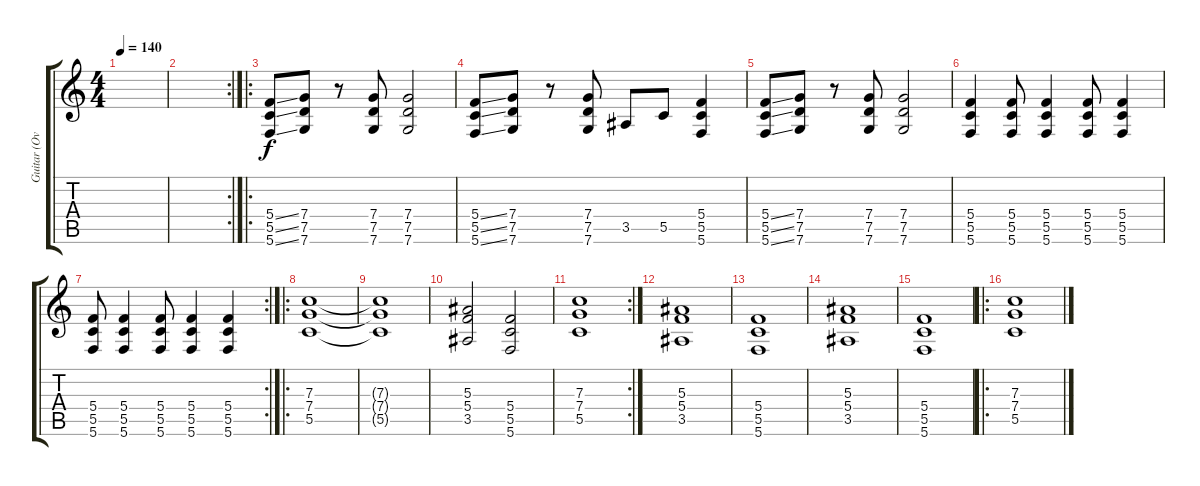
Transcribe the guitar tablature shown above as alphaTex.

\track ("Guitar (Overdrive)" "Guitar (Ov") {instrument overdrivenguitar}
\staff {score tabs}
\tuning (D4 A3 F3 C3 G2 C2) {hide}
\ts (4 4)
\tempo 140
\clef g2
\ks c
|
\rc 2
|
\ro
(5.4{ss} 5.5{ss} 5.6{ss}).8 (7.4 7.5 7.6).8 r.8 (7.4 7.5 7.6).8 (7.4 7.5 7.6).2 |
(5.4{ss} 5.5{ss} 5.6{ss}).8 (7.4 7.5 7.6).8 r.8 (7.4 7.5 7.6).8 3.5.8 5.5.8 (5.4 5.5 5.6).4 |
(5.4{ss} 5.5{ss} 5.6{ss}).8 (7.4 7.5 7.6).8 r.8 (7.4 7.5 7.6).8 (7.4 7.5 7.6).2 |
(5.4 5.5 5.6).4 (5.4 5.5 5.6).8 (5.4 5.5 5.6).4 (5.4 5.5 5.6).8 (5.4 5.5 5.6).4 |
\rc 2
(5.4 5.5 5.6).8 (5.4 5.5 5.6).4 (5.4 5.5 5.6).8 (5.4 5.5 5.6).4 (5.4 5.5 5.6).4 |
\ro
(7.3 7.4 5.5).1 |
(7.3{t} 7.4{t} 5.5{t}).1 |
(5.3 5.4 3.5).2 (5.4 5.5 5.6).2 |
\rc 2
(7.3 7.4 5.5).1 |
(5.3 5.4 3.5).1 |
(5.4 5.5 5.6).1 |
(5.3 5.4 3.5).1 |
(5.4 5.5 5.6).1 |
\ro
(7.3 7.4 5.5).1
